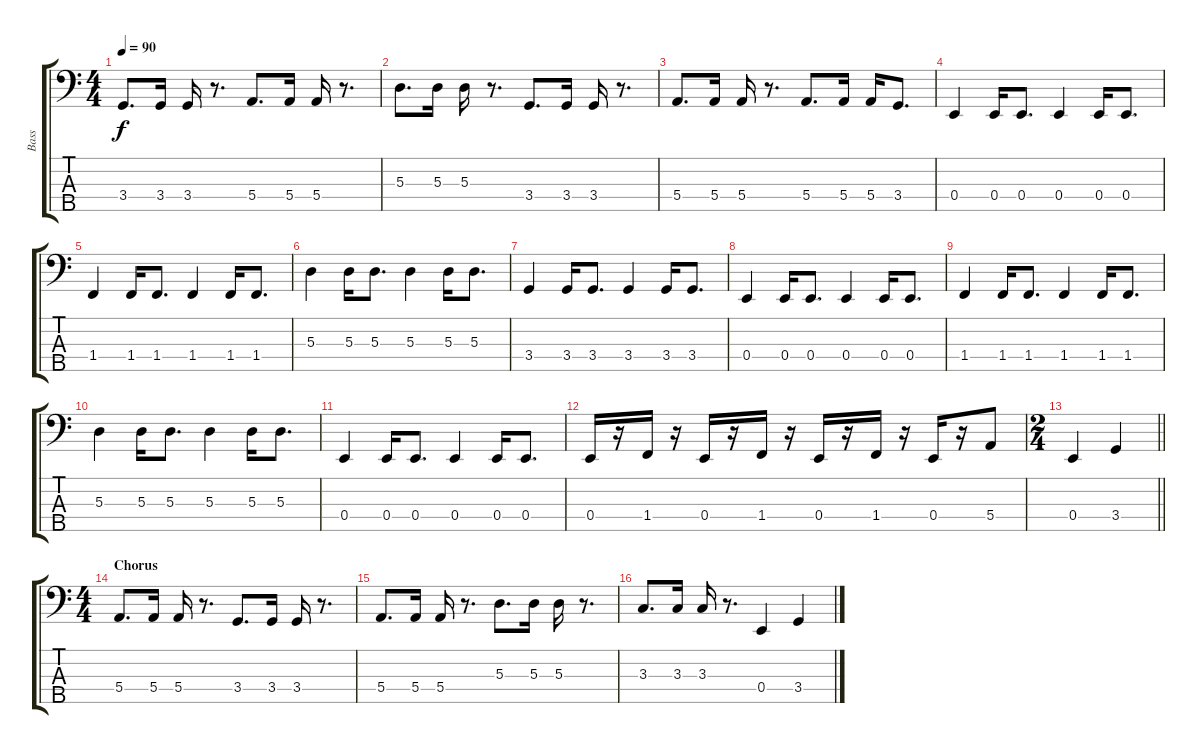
\track ("Bass" "Bass") {instrument electricbassfinger}
\staff {score tabs}
\tuning (G2 D2 A1 E1 B0) {hide}
\ts (4 4)
\tempo 90
\clef f4
\ks c
3.4.8{d dy f} 3.4.16 3.4.16 r.8{d} 5.4.8{d} 5.4.16 5.4.16 r.8{d} |
5.3.8{d} 5.3.16 5.3.16 r.8{d} 3.4.8{d} 3.4.16 3.4.16 r.8{d} |
5.4.8{d} 5.4.16 5.4.16 r.8{d} 5.4.8{d} 5.4.16 5.4.16 3.4.8{d} |
0.4.4 0.4.16 0.4.8{d} 0.4.4 0.4.16 0.4.8{d} |
1.4.4 1.4.16 1.4.8{d} 1.4.4 1.4.16 1.4.8{d} |
5.3.4 5.3.16 5.3.8{d} 5.3.4 5.3.16 5.3.8{d} |
3.4.4 3.4.16 3.4.8{d} 3.4.4 3.4.16 3.4.8{d} |
0.4.4 0.4.16 0.4.8{d} 0.4.4 0.4.16 0.4.8{d} |
1.4.4 1.4.16 1.4.8{d} 1.4.4 1.4.16 1.4.8{d} |
5.3.4 5.3.16 5.3.8{d} 5.3.4 5.3.16 5.3.8{d} |
0.4.4 0.4.16 0.4.8{d} 0.4.4 0.4.16 0.4.8{d} |
0.4.16 r.16 1.4.16 r.16 0.4.16 r.16 1.4.16 r.16 0.4.16 r.16 1.4.16 r.16 0.4.16 r.16 5.4.8 |
\ts (2 4)
\barLineRight lightlight
0.4.4 3.4.4 |
\ts (4 4)
\section ("" "Chorus")
5.4.8{d} 5.4.16 5.4.16 r.8{d} 3.4.8{d} 3.4.16 3.4.16 r.8{d} |
5.4.8{d} 5.4.16 5.4.16 r.8{d} 5.3.8{d} 5.3.16 5.3.16 r.8{d} |
3.3.8{d} 3.3.16 3.3.16 r.8{d} 0.4.4 3.4.4
